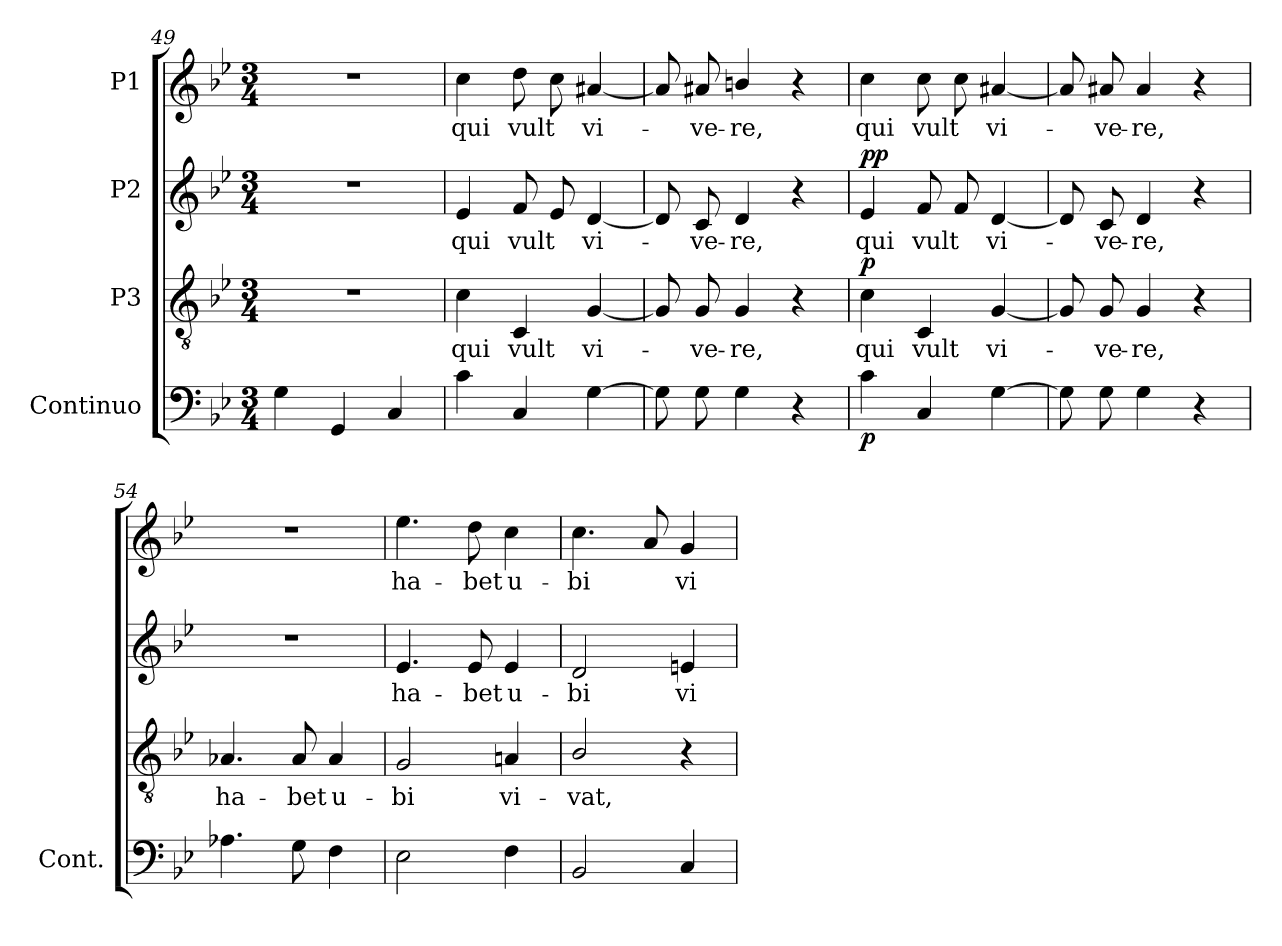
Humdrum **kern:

**kern	**dynam	**kern	**text	**dynam	**kern	**text	**dynam	**kern	**text
*part4	*part4	*part3	*part3	*part3	*part2	*part2	*part2	*part1	*part1
*staff4	*staff4	*staff3	*staff3	*staff3	*staff2	*staff2	*staff2	*staff1	*staff1
*I"Continuo	*	*I"P3	*	*	*I"P2	*	*	*I"P1	*
*I'Cont.	*	*	*	*	*	*	*	*	*
*clefF4	*	*clefGv2	*	*	*clefG2	*	*	*clefG2	*
*	*	*ITrd7c12	*	*	*	*	*	*	*
*k[b-e-]	*	*k[b-e-]	*	*	*k[b-e-]	*	*	*k[b-e-]	*
*B-:	*	*B-:	*	*	*B-:	*	*	*B-:	*
*M3/4	*	*M3/4	*	*	*M3/4	*	*	*M3/4	*
=49	=49	=49	=49	=49	=49	=49	=49	=49	=49
!	!	!LO:N:vis=1	!	!	!LO:N:vis=1	!	!	!LO:N:vis=1	!
4Gi\	.	2.r	.	.	2.r	.	.	2.r	.
4GGi/	.	.	.	.	.	.	.	.	.
4Ci/	.	.	.	.	.	.	.	.	.
=50	=50	=50	=50	=50	=50	=50	=50	=50	=50
!	!	!	!LO:LY:b:color=#000000	!	!	!	!	!	!
!	!	!	!	!	!	!LO:LY:b:color=#000000	!	!	!
!	!	!	!	!	!	!	!	!	!LO:LY:b:color=#000000
4ci\	.	4Ci\	qui	.	4e-i/	qui	.	4cci\	qui
!	!	!	!LO:LY:b:color=#000000	!	!	!	!	!	!
!	!	!	!	!	!	!LO:LY:b:color=#000000	!	!	!
!	!	!	!	!	!	!	!	!	!LO:LY:b:color=#000000
4Ci/	.	4CCi/	vult	.	8fi/	vult	.	8ddi\	vult
.	.	.	.	.	8e-i/	.	.	8cci\	.
!	!	!	!LO:LY:b:color=#000000	!	!	!	!	!	!
!	!	!	!	!	!	!LO:LY:b:color=#000000	!	!	!
!	!	!	!	!	!	!	!	!	!LO:LY:b:color=#000000
[4Gi\	.	[4GGi/	vi-	.	[4di/	vi-	.	[4a#Xi/	vi-
=51	=51	=51	=51	=51	=51	=51	=51	=51	=51
8Gi\]	.	8GGi/]	.	.	8di/]	.	.	8a#i/]	.
!	!	!	!LO:LY:b:color=#000000	!	!	!	!	!	!
!	!	!	!	!	!	!LO:LY:b:color=#000000	!	!	!
!	!	!	!	!	!	!	!	!	!LO:LY:b:color=#000000
8Gi\	.	8GGi/	-ve-	.	8ci/	-ve-	.	8a#Xi/	-ve-
!	!	!	!LO:LY:b:color=#000000	!	!	!	!	!	!
!	!	!	!	!	!	!LO:LY:b:color=#000000	!	!	!
!	!	!	!	!	!	!	!	!	!LO:LY:b:color=#000000
4Gi\	.	4GGi/	-re,	.	4di/	-re,	.	4bni/	-re,
4r	.	4r	.	.	4r	.	.	4r	.
!!LO:LB:g=z
=52	=52	=52	=52	=52	=52	=52	=52	=52	=52
!	!	!	!LO:LY:b:color=#000000	!	!	!	!	!	!
!	!	!	!	!	!	!LO:LY:b:color=#000000	!	!	!
!	!	!	!	!	!	!	!	!	!LO:LY:b:color=#000000
4ci\	p	4Ci\	qui	p	4e-i/	qui	p p	4cci\	qui
!	!	!	!LO:LY:b:color=#000000	!	!	!	!	!	!
!	!	!	!	!	!	!LO:LY:b:color=#000000	!	!	!
!	!	!	!	!	!	!	!	!	!LO:LY:b:color=#000000
4Ci/	.	4CCi/	vult	.	8fi/	vult	.	8cci\	vult
.	.	.	.	.	8fi/	.	.	8cci\	.
!	!	!	!LO:LY:b:color=#000000	!	!	!	!	!	!
!	!	!	!	!	!	!LO:LY:b:color=#000000	!	!	!
!	!	!	!	!	!	!	!	!	!LO:LY:b:color=#000000
[4Gi\	.	[4GGi/	vi-	.	[4di/	vi-	.	[4a#Xi/	vi-
=53	=53	=53	=53	=53	=53	=53	=53	=53	=53
8Gi\]	.	8GGi/]	.	.	8di/]	.	.	8a#i/]	.
!	!	!	!LO:LY:b:color=#000000	!	!	!	!	!	!
!	!	!	!	!	!	!LO:LY:b:color=#000000	!	!	!
!	!	!	!	!	!	!	!	!	!LO:LY:b:color=#000000
8Gi\	.	8GGi/	-ve-	.	8ci/	-ve-	.	8a#Xi/	-ve-
!	!	!	!LO:LY:b:color=#000000	!	!	!	!	!	!
!	!	!	!	!	!	!LO:LY:b:color=#000000	!	!	!
!	!	!	!	!	!	!	!	!	!LO:LY:b:color=#000000
4Gi\	.	4GGi/	-re,	.	4di/	-re,	.	4a#i/	-re,
4r	.	4r	.	.	4r	.	.	4r	.
=54	=54	=54	=54	=54	=54	=54	=54	=54	=54
!	!	!	!LO:LY:b:color=#000000	!	!LO:N:vis=1	!	!	!LO:N:vis=1	!
4.A-Xi\	.	4.AA-Xi/	ha-	.	2.r	.	.	2.r	.
!	!	!	!LO:LY:b:color=#000000	!	!	!	!	!	!
8Gi\	.	8AA-i/	-bet	.	.	.	.	.	.
!	!	!	!LO:LY:b:color=#000000	!	!	!	!	!	!
4Fi\	.	4AA-i/	u-	.	.	.	.	.	.
=55	=55	=55	=55	=55	=55	=55	=55	=55	=55
!	!	!	!LO:LY:b:color=#000000	!	!	!	!	!	!
!	!	!	!	!	!	!LO:LY:b:color=#000000	!	!	!
!	!	!	!	!	!	!	!	!	!LO:LY:b:color=#000000
2E-i\	.	2GGi/	-bi	.	4.e-i/	ha-	.	4.ee-i\	ha-
!	!	!	!	!	!	!LO:LY:b:color=#000000	!	!	!
!	!	!	!	!	!	!	!	!	!LO:LY:b:color=#000000
.	.	.	.	.	8e-i/	-bet	.	8ddi\	-bet
!	!	!	!LO:LY:b:color=#000000	!	!	!	!	!	!
!	!	!	!	!	!	!LO:LY:b:color=#000000	!	!	!
!	!	!	!	!	!	!	!	!	!LO:LY:b:color=#000000
4Fi\	.	4AAni/	vi-	.	4e-i/	u-	.	4cci\	u-
=56	=56	=56	=56	=56	=56	=56	=56	=56	=56
!	!	!	!LO:LY:b:color=#000000	!	!	!	!	!	!
!	!	!	!	!	!	!LO:LY:b:color=#000000	!	!	!
!	!	!	!	!	!	!	!	!	!LO:LY:b:color=#000000
2BB-i/	.	2BB-i/	-vat,	.	2di/	-bi	.	4.cci\	-bi
.	.	.	.	.	.	.	.	8ai/	.
!	!	!	!	!	!	!LO:LY:b:color=#000000	!	!	!
!	!	!	!	!	!	!	!	!	!LO:LY:b:color=#000000
4Ci/	.	4r	.	.	4eni/	vi-	.	4gi/	vi-
=	=	=	=	=	=	=	=	=	=
*-	*-	*-	*-	*-	*-	*-	*-	*-	*-
